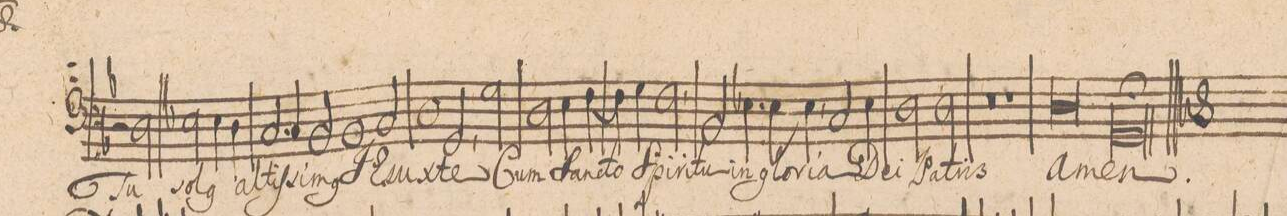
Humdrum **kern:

**kern	**text
*I"[Bassus]	*
*clefF4	*
*k[b-]	*
*M2/1	*
2r	.
2D\	Tu
2E-X\	so-
4E-\	-l(us)
4D\	al-
=47-	=47-
2.C/	-tiſ-
4C/	-si-
2BB-/	-m(us)
1BB-/	JE-
=48-	=48-
2C/	-su
1D\	x-
=49-	=49-
2GG,/	-te
2G\	Cum
2D\	San-
4E\	-cto
[4F\	Spi-
=50-	=50-
4F\]	.
4G\	-ri-
2F,\	-tu
2BB-/	in
4.E-X\	glo-
8E-\	-ri-
=51-	=51-
4E-y,\	-a
2C/	De-
4E-\	-i
2D\	Pa-
2D\	-tris
=52-	=52-
0r	.
=53-	=53-
1r	.
0D\	A-
=54-	=54-
00GG/;	-men.
=-	=-
*-	*-
